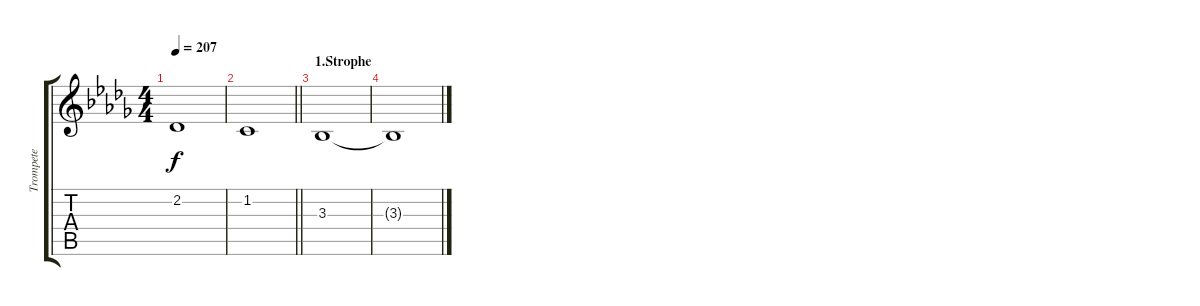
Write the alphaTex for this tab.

\track ("Trompete" "Trompete") {instrument trumpet}
\staff {score tabs}
\tuning (E4 B3 G3 D3 A2 E2) {hide}
\ts (4 4)
\tempo 207
\clef g2
\ks bbminor
2.2{t}.1{dy f} |
\barLineRight lightlight
1.2.1{volume 3} |
\section ("" "1.Strophe")
3.3.1 |
3.3{t}.1
